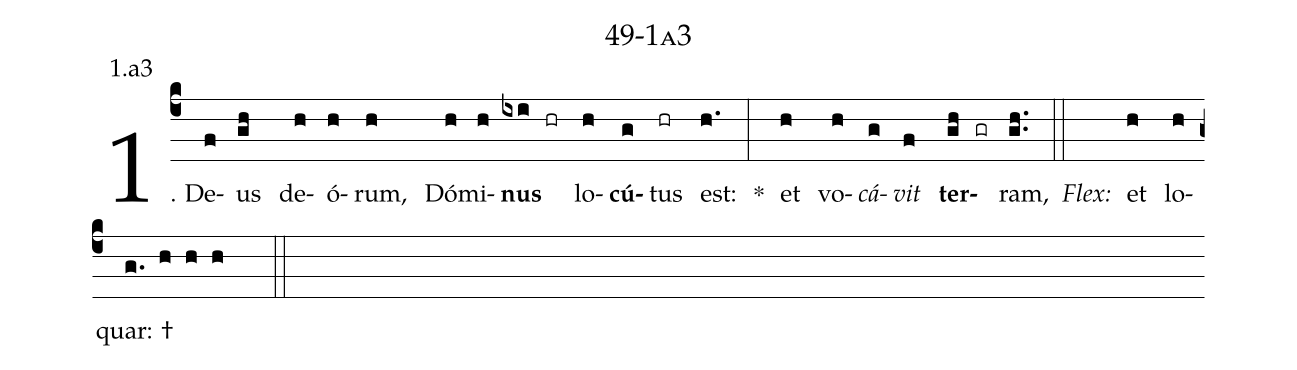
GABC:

name: 49-1a3;
annotation: 1.a3;
%%
(c4)1. De(f)us(gh) de(h)ó(h)rum,(h) Dó(h)mi(h)<b>nus</b>(ixi hr) lo(h)<b>cú</b>(g)tus(hr) est:(h.) *(:) et(h) vo(h)<i>cá</i>(g)<i>vit</i>(f) <b>ter</b>(gh gr)ram,(gh..) (::)
<i>Flex:</i>()  et(h) lo(h)quar: †(g. h h h  ::)
